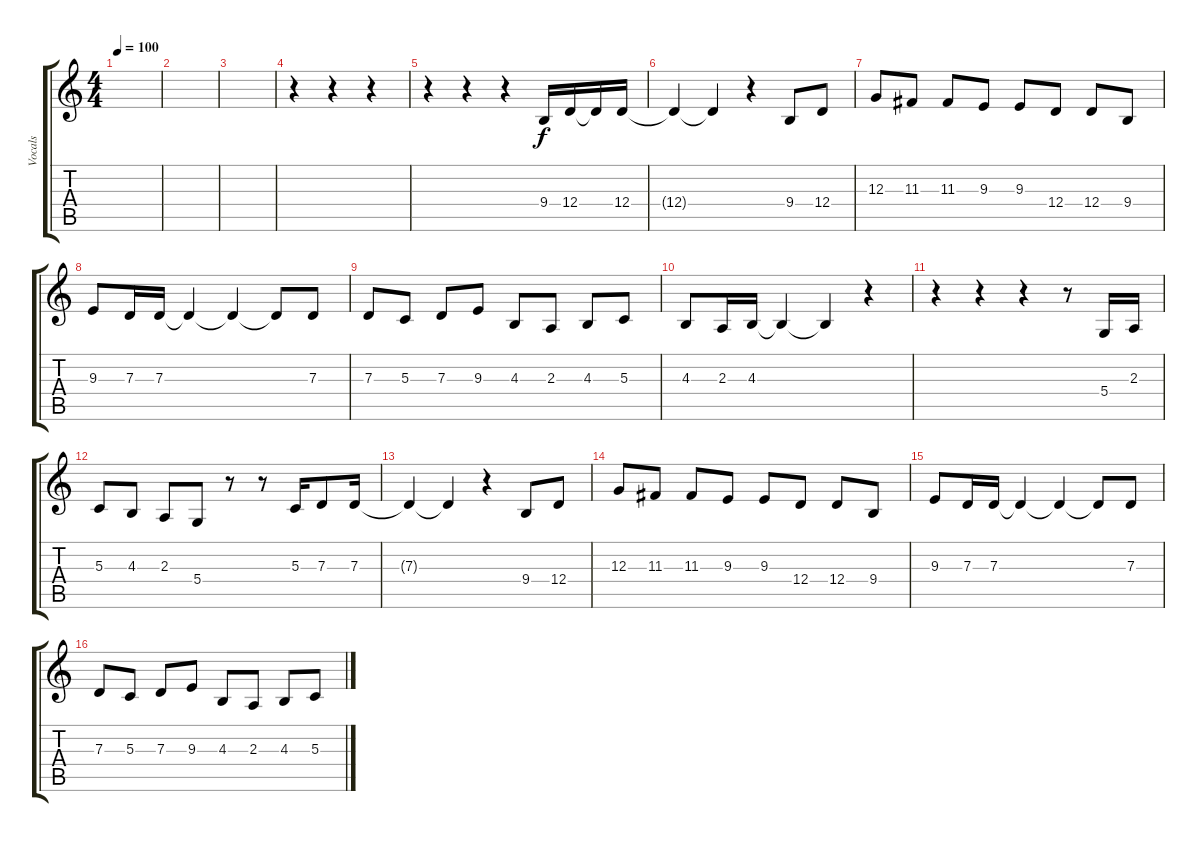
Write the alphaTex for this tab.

\track ("Vocals" "Vocals") {instrument clarinet}
\staff {score tabs}
\tuning (E4 B3 G3 D3 A2 E2) {hide}
\ts (4 4)
\tempo 100
\clef g2
\ks c
|
|
|
r.4 r.4 r.4 |
r.4 r.4 r.4 9.4.16 12.4.16 12.4{t}.16 12.4.16 |
12.4{t}.4 12.4{t}.4 r.4 9.4.8 12.4.8 |
12.3.8 11.3.8 11.3.8 9.3.8 9.3.8 12.4.8 12.4.8 9.4.8 |
9.3.8 7.3.16 7.3.16 7.3{t}.4 7.3{t}.4 7.3{t}.8 7.3.8 |
7.3.8 5.3.8 7.3.8 9.3.8 4.3.8 2.3.8 4.3.8 5.3.8 |
4.3.8 2.3.16 4.3.16 4.3{t}.4 4.3{t}.4 r.4 |
r.4 r.4 r.4 r.8 5.4.16 2.3.16 |
5.3.8 4.3.8 2.3.8 5.4.8 r.8 r.8 5.3.16 7.3.8 7.3.16 |
7.3{t}.4 7.3{t}.4 r.4 9.4.8 12.4.8 |
12.3.8 11.3.8 11.3.8 9.3.8 9.3.8 12.4.8 12.4.8 9.4.8 |
9.3.8 7.3.16 7.3.16 7.3{t}.4 7.3{t}.4 7.3{t}.8 7.3.8 |
7.3.8 5.3.8 7.3.8 9.3.8 4.3.8 2.3.8 4.3.8 5.3.8
